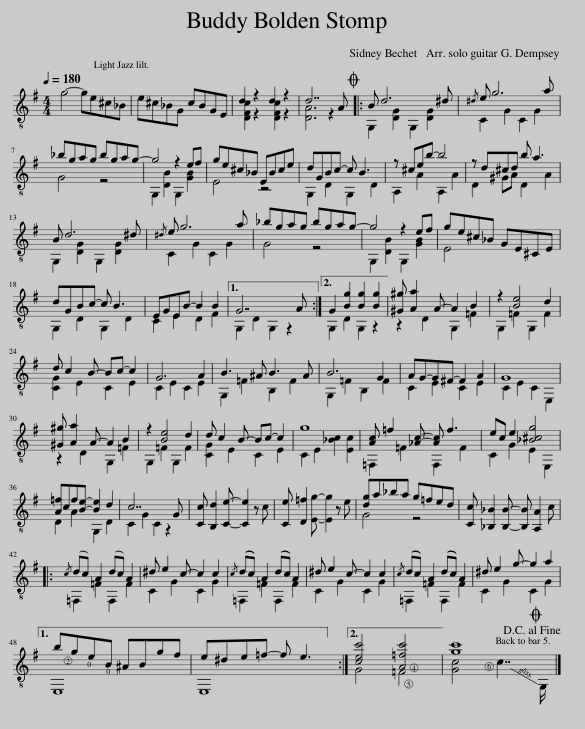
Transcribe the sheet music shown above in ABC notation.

X:1
%%score ( 1 2 )
L:1/8
Q:1/4=180
M:4/4
I:linebreak $
K:G
V:1 treble-8
V:2 treble-8
V:1
 g4- ge^c_B | e^c_BG cBGE | d2 z2 d2 z2 | d7 A |:O B d6 ^d | %5
{/^d} e g6 a |$ _bgag bgag- | g4 z2 ef | ge^c_B EBce | dGBc- c B3 | %10
 z ^ceb- b4 | z d^cd b a3 |$ B d6 ^d |{/^d} e g6 a | _bgag bgag- | %15
 g4 z2 ef | ge^c_B GE^CE |$ dGBc- c B3 | EGEB- B2 B2 |1 G7 A :|2 %20
 G2 [Bg]2 [Bg]2 [Bg]2 || [^G^g] [Aa]2 A- A2 B2 | z2 [Be]4 d2 |$ d c2 B- Bc- c2 | G6 A2 | %25
 B3 ^A B3 A | B6 G2 | AG-G^F- F2 A2 | G8 |$ [^G^g] [Aa]2 A- A2 B2 | %30
 z2 [Be]4 d2 | d c2 B- Bc- c2 | g8 | [Ac] =f2 [_Ac]- [Ac] f3 | ec e2 [_B^cg]4 |$ %35
 [A=f]cf[Be]- [Be]2 d2 | c7 G | [Cc] [B,d]2 [Ce]- [Ce]2 z c | [Ce] [D=f]2 [Eg]- [Eg]2 z e | [dg]a_ba g=fed | %40
 [Cc] [_B,_B]2 [B,B]- [B,B] [A,A]2 c |:${/c} (dc) A2 (dc) A2 | ^d e2 c- c2 c2 |{/c} ((dc)) A2 ((dc)) A2 | ^d e2 c- c2 c2 | %45
{/c} ((dc)) A2 ((dc)) A2 | ^d e2 g- g2 a2 |1$ bg!0!e!0!B ^ABgf || e^de=f- f e3 :|2 [cec']4 [A=fc']4 || %50
O [gc']8!D.C.! |] %51
V:2
 x8 | x8 | [DFc]2 z2 [DFc]2 z2 | [DA]6 z2 |: G,2 [DG]2 G,2 [DG]2 | %5
 C2 G2 C2 G2 |$ G4 z4 | G,2 [DB]2 G,2 [GB]2 | E4 z4 | G,2 D2 G,2 D2 | %10
 A,2 A2 A,2 A2 | D2 ^GA D2 A2 |$ G,2 [DG]2 G,2 [DG]2 | C2 G2 C2 G2 | G4 z4 | %15
 G,2 [DB]2 G,2 [GB]2 | E4 x4 |$ G,2 D2 G,2 D2 | C2 E2 D2 F2 |1 G,2 D2 G,2 z2 :|2 %20
 G,2 D2 G,2 z2 || z2 D2 G,2 =F2 | G,2 =F2 G,2 F2 |$ [CG]2 E2 C2 E2 | C2 E2 C2 E2 | %25
 G,2 =F2 B,2 F2 | G,2 =F2 B,2 F2 | C2 E2 C2 E2 | C2 E2 C2 E,2 |$ z2 D2 G,2 =F2 | %30
 G,2 =F2 G,2 F2 | [CG]2 E2 C2 E2 | C2 E2 [_Bc]2 [Ec]2 | =F,2 =F2 F,2 F2 | C2 G2 E2 E,2 |$ %35
 D2 A2 G,2 D2 | C2 G2 C2 z2 | x8 | x8 | G4 z4 | %40
 x8 |:$ =F,2 =F2 F,2 F2 | C2 G2 C2 G2 | =F,2 =F2 F,2 F2 | C2 G2 C2 G2 | %45
 =F,2 =F2 F,2 F2 | C2 G2 C2 G2 |1$ E,8 || E,8 :|2 G4 =F4 || %50
 [Gc]4 !-(!c7/2 !-)!G,/ |] %51
